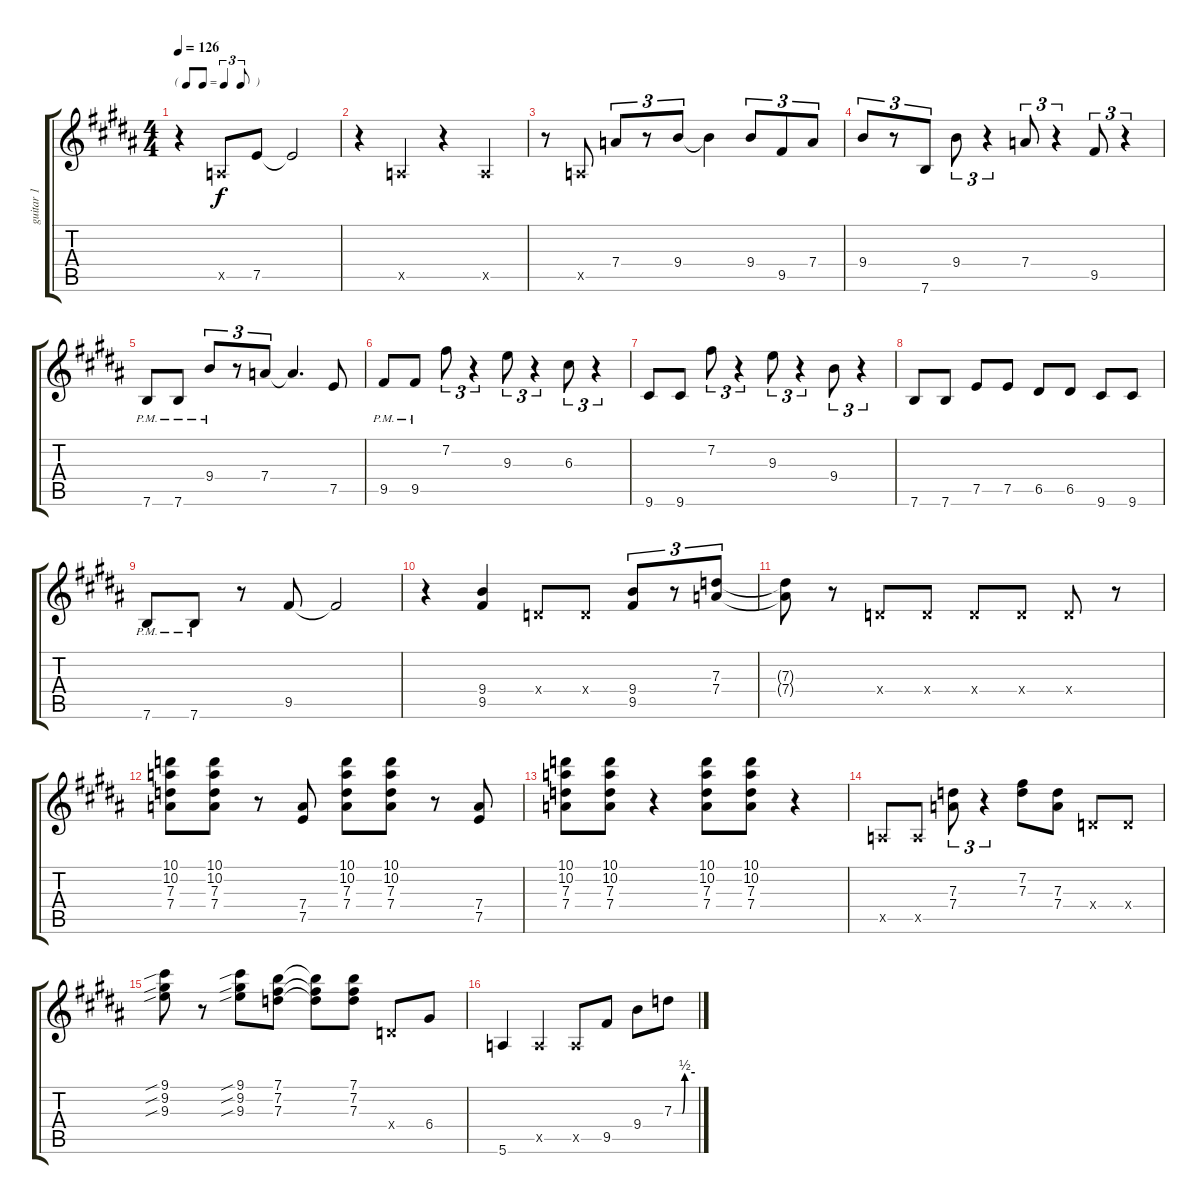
\track ("guitar 1" "guitar 1") {instrument overdrivenguitar}
\staff {score tabs}
\tuning (E4 B3 G3 D3 A2 E2) {hide}
\ts (4 4)
\tf triplet8th
\tempo 126
\clef g2
\ks b
r.4{dy f} 0.5{x}.8 7.5.8 7.5{t}.2 |
r.4 0.5{x}.4 r.4 0.5{x}.4 |
r.8 0.5{x}.8 7.4.8{tu (3 2)} r.8{tu (3 2)} 9.4.8{tu (3 2)} 9.4{t}.4 9.4.8{tu (3 2)} 9.5.8{tu (3 2)} 7.4.8{tu (3 2)} |
9.4.8{tu (3 2)} r.8{tu (3 2)} 7.6.8{tu (3 2)} 9.4.8{tu (3 2)} r.4{tu (3 2)} 7.4.8{tu (3 2)} r.4{tu (3 2)} 9.5.8{tu (3 2)} r.4{tu (3 2)} |
7.6{pm}.8 7.6{pm}.8 9.4{pm}.8{tu (3 2)} r.8{tu (3 2)} 7.4.8{tu (3 2)} 7.4{t}.4{d} 7.5.8 |
9.5{pm}.8 9.5{pm}.8 7.2.8{tu (3 2)} r.4{tu (3 2)} 9.3.8{tu (3 2)} r.4{tu (3 2)} 6.3.8{tu (3 2)} r.4{tu (3 2)} |
9.6.8 9.6.8 7.2.8{tu (3 2)} r.4{tu (3 2)} 9.3.8{tu (3 2)} r.4{tu (3 2)} 9.4.8{tu (3 2)} r.4{tu (3 2)} |
7.6.8 7.6.8 7.5.8 7.5.8 6.5.8 6.5.8 9.6.8 9.6.8 |
7.6{pm}.8 7.6{pm}.8 r.8 9.5.8 9.5{t}.2 |
r.4{volume 4} (9.4 9.5).4 0.4{x}.8 0.4{x}.8 (9.4 9.5).8{tu (3 2)} r.8{tu (3 2)} (7.3 7.4).8{tu (3 2)} |
(7.3{t} 7.4{t}).8 r.8 0.4{x}.8 0.4{x}.8 0.4{x}.8 0.4{x}.8 0.4{x}.8 r.8 |
(10.1 10.2 7.3 7.4).8 (10.1 10.2 7.3 7.4).8 r.8 (7.4 7.5).8 (10.1 10.2 7.3 7.4).8 (10.1 10.2 7.3 7.4).8 r.8 (7.4 7.5).8 |
(10.1 10.2 7.3 7.4).8 (10.1 10.2 7.3 7.4).8 r.4 (10.1 10.2 7.3 7.4).8 (10.1 10.2 7.3 7.4).8 r.4 |
0.5{x}.8 0.5{x}.8 (7.3 7.4).8{tu (3 2)} r.4{tu (3 2)} (7.2 7.3).8 (7.3 7.4).8 0.4{x}.8 0.4{x}.8 |
(9.1{sib} 9.2{sib} 9.3{sib}).8 r.8 (9.1{sib} 9.2{sib} 9.3{sib}).8 (7.1 7.2 7.3).8 (7.1{t} 7.2{t} 7.3{t}).8 (7.1 7.2 7.3).8 0.4{x}.8 6.4.8 |
5.6.4 0.5{x}.4 0.5{x}.8 9.5.8 9.4.8 7.3{be (custom 0 0 24 0 31 2 60 2)}.8
